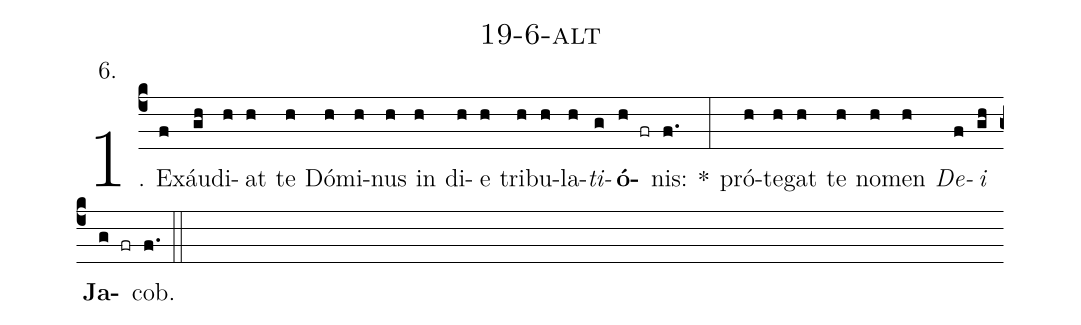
name: 19-6-alt;
annotation: 6.;
%%
(c4)1. Ex(f)áu(gh)di(h)at(h) te(h) Dó(h)mi(h)nus(h) in(h) di(h)e(h) tri(h)bu(h)la(h)<i>ti</i>(g)<b>ó</b>(h fr)nis:(f.) *(:) pró(h)te(h)gat(h) te(h) no(h)men(h) <i>De</i>(f)<i>i</i>(gh) <b>Ja</b>(g fr)cob.(f.) (::)
